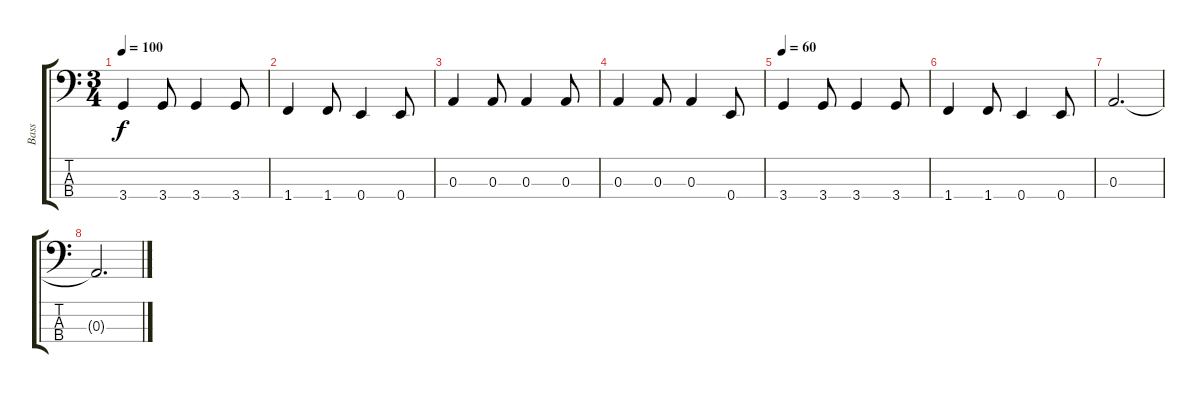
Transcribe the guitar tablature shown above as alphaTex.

\track ("Bass" "Bass") {instrument electricbassfinger}
\staff {score tabs}
\tuning (G2 D2 A1 E1) {hide}
\ts (3 4)
\tempo 100
\clef f4
\ks c
3.4.4{dy f} 3.4.8 3.4.4 3.4.8 |
1.4.4 1.4.8 0.4.4 0.4.8 |
0.3.4 0.3.8 0.3.4 0.3.8 |
0.3.4 0.3.8 0.3.4 0.4.8 |
\tempo 60
3.4.4 3.4.8 3.4.4 3.4.8 |
1.4.4 1.4.8 0.4.4 0.4.8 |
0.3.2{d} |
0.3{t}.2{d}
